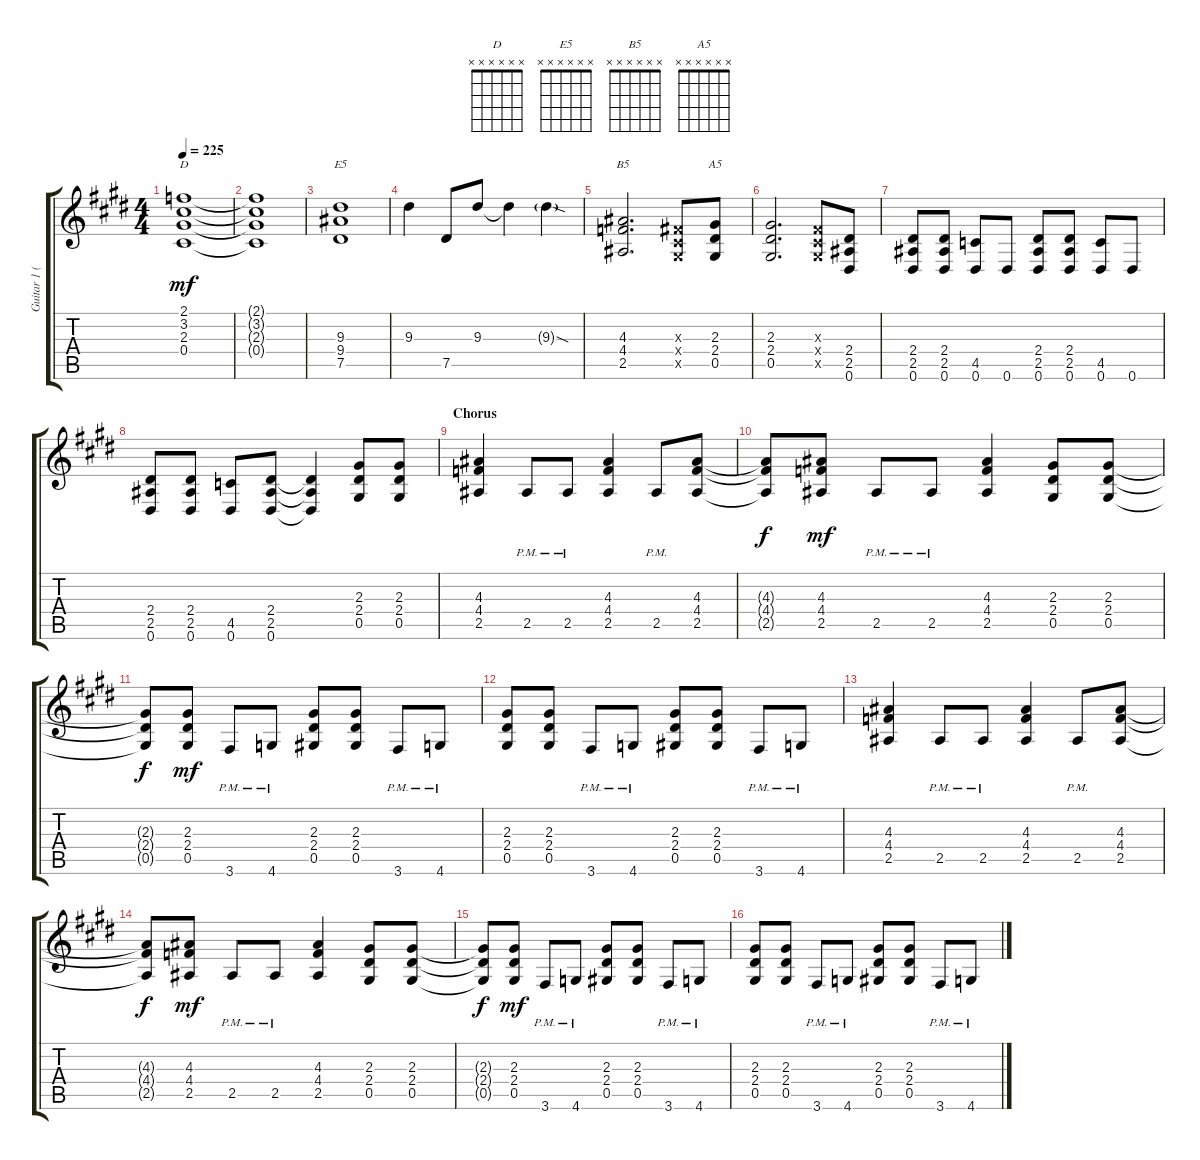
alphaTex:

\track ("Guitar 1 (Slash)" "Guitar 1 (") {instrument overdrivenguitar}
\staff {score tabs}
\tuning (Eb4 Bb3 Gb3 Db3 Ab2 Eb2) {hide}
\chord ("D" x x x x x x)
\chord ("E5" x x x x x x)
\chord ("B5" x x x x x x)
\chord ("A5" x x x x x x)
\ts (4 4)
\tempo 225
\clef g2
\ks e
(2.1 3.2 2.3 0.4).1{ch "D" dy mf} |
(2.1{t} 3.2{t} 2.3{t} 0.4{t}).1 |
(9.3 9.4 7.5).1{ch "E5"} |
9.3.4 7.5.8 9.3.8 9.3{t}.4 9.3{sod g}.4 |
(4.3 4.4 2.5).2{d ch "B5"} (0.3{x} 0.4{x} 0.5{x}).8 (2.3 2.4 0.5).8{ch "A5"} |
(2.3 2.4 0.5).2{d} (0.3{x} 0.4{x} 0.5{x}).8 (2.4 2.5 0.6).8 |
(2.4 2.5 0.6).8 (2.4 2.5 0.6).8 (4.5 0.6).8 0.6.8 (2.4 2.5 0.6).8 (2.4 2.5 0.6).8 (4.5 0.6).8 0.6.8 |
(2.4 2.5 0.6).8 (2.4 2.5 0.6).8 (4.5 0.6).8 (2.4 2.5 0.6).8 (2.4{t} 2.5{t} 0.6{t}).4 (2.3 2.4 0.5).8 (2.3 2.4 0.5).8 |
\section ("" "Chorus")
(4.3 4.4 2.5).4 2.5{pm}.8 2.5{pm}.8 (4.3 4.4 2.5).4 2.5{pm}.8 (4.3 4.4 2.5).8 |
(4.3{t} 4.4{t} 2.5{t}).8{dy f} (4.3 4.4 2.5).8{dy mf} 2.5{pm}.8 2.5{pm}.8 (4.3 4.4 2.5).4 (2.3 2.4 0.5).8 (2.3 2.4 0.5).8 |
(2.3{t} 2.4{t} 0.5{t}).8{dy f} (2.3 2.4 0.5).8{dy mf} 3.6{pm}.8 4.6{pm}.8 (2.3 2.4 0.5).8 (2.3 2.4 0.5).8 3.6{pm}.8 4.6{pm}.8 |
(2.3 2.4 0.5).8 (2.3 2.4 0.5).8 3.6{pm}.8 4.6{pm}.8 (2.3 2.4 0.5).8 (2.3 2.4 0.5).8 3.6{pm}.8 4.6{pm}.8 |
(4.3 4.4 2.5).4 2.5{pm}.8 2.5{pm}.8 (4.3 4.4 2.5).4 2.5{pm}.8 (4.3 4.4 2.5).8 |
(4.3{t} 4.4{t} 2.5{t}).8{dy f} (4.3 4.4 2.5).8{dy mf} 2.5{pm}.8 2.5{pm}.8 (4.3 4.4 2.5).4 (2.3 2.4 0.5).8 (2.3 2.4 0.5).8 |
(2.3{t} 2.4{t} 0.5{t}).8{dy f} (2.3 2.4 0.5).8{dy mf} 3.6{pm}.8 4.6{pm}.8 (2.3 2.4 0.5).8 (2.3 2.4 0.5).8 3.6{pm}.8 4.6{pm}.8 |
(2.3 2.4 0.5).8 (2.3 2.4 0.5).8 3.6{pm}.8 4.6{pm}.8 (2.3 2.4 0.5).8 (2.3 2.4 0.5).8 3.6{pm}.8 4.6{pm}.8
